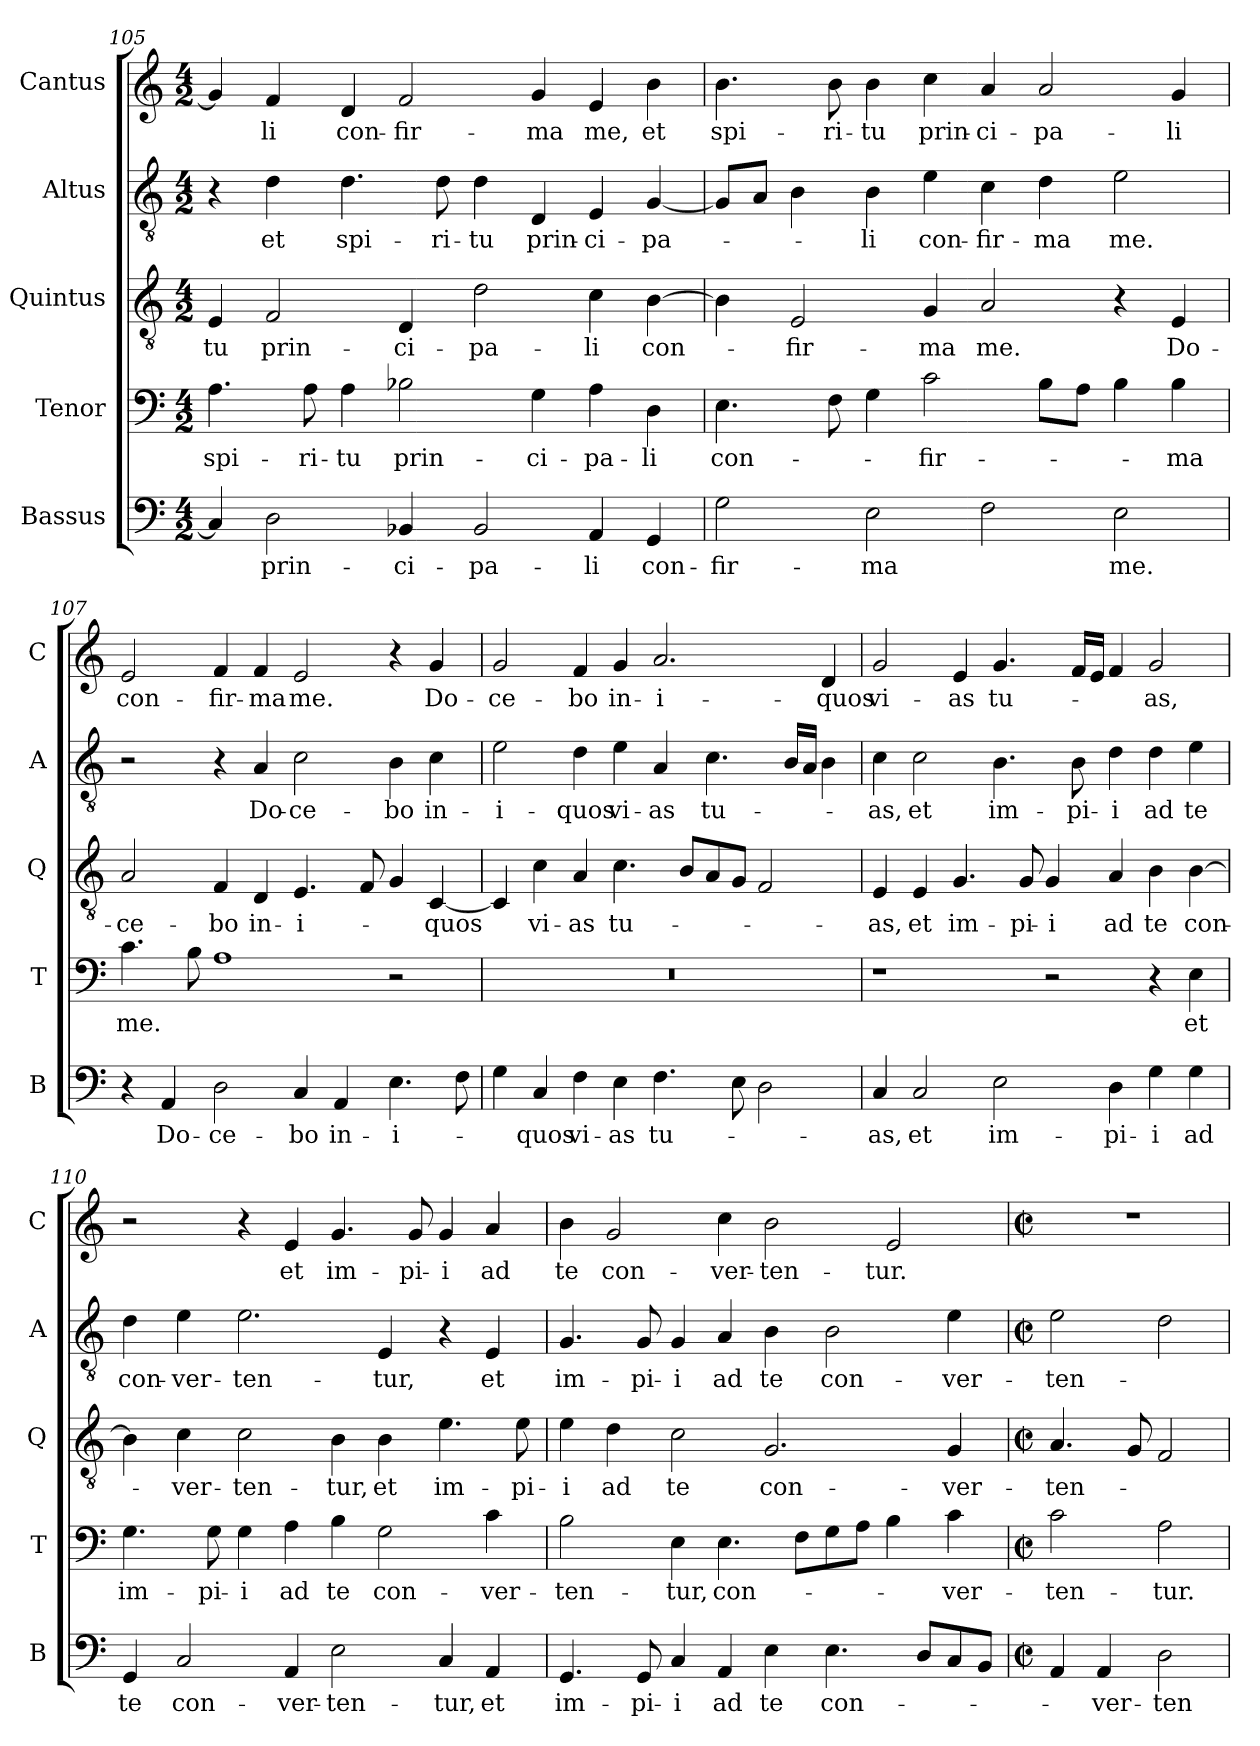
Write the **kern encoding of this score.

**kern	**text	**kern	**text	**kern	**text	**kern	**text	**kern	**text
*part5	*part5	*part4	*part4	*part3	*part3	*part2	*part2	*part1	*part1
*staff5	*staff5	*staff4	*staff4	*staff3	*staff3	*staff2	*staff2	*staff1	*staff1
*I"Bassus	*	*I"Tenor	*	*I"Quintus	*	*I"Altus	*	*I"Cantus	*
*I'B	*	*I'T	*	*I'Q	*	*I'A	*	*I'C	*
!!LO:PB:g=z
*clefF4	*	*clefF4	*	*clefGv2	*	*clefGv2	*	*clefG2	*
*k[]	*	*k[]	*	*k[]	*	*k[]	*	*k[]	*
*C:	*	*C:	*	*C:	*	*C:	*	*C:	*
*M4/2	*	*M4/2	*	*M4/2	*	*M4/2	*	*M4/2	*
=105	=105	=105	=105	=105	=105	=105	=105	=105	=105
!	!	!	!LO:LY:b	!	!LO:LY:b	!	!	!	!
4C/]	.	4.A\	spi-	4E/	-tu	4r	.	4g/]	.
!	!LO:LY:b	!	!	!	!LO:LY:b	!	!LO:LY:b	!	!LO:LY:b
2D\	prin-	.	.	2F/	prin-	4d\	et	4f/	-li
!	!	!	!LO:LY:b	!	!	!	!	!	!
.	.	8A\	-ri-	.	.	.	.	.	.
!	!	!	!LO:LY:b	!	!	!	!LO:LY:b	!	!LO:LY:b
.	.	4A\	-tu	.	.	4.d\	spi-	4d/	con-
!	!LO:LY:b	!	!LO:LY:b	!	!LO:LY:b	!	!	!	!LO:LY:b
4BB-X/	-ci-	2B-X\	prin-	4D/	-ci-	.	.	2f/	-fir-
!	!	!	!	!	!	!	!LO:LY:b	!	!
.	.	.	.	.	.	8d\	-ri-	.	.
!	!LO:LY:b	!	!	!	!LO:LY:b	!	!LO:LY:b	!	!
2BB-/	-pa-	.	.	2d\	-pa-	4d\	-tu	.	.
!	!	!	!LO:LY:b	!	!	!	!LO:LY:b	!	!LO:LY:b
.	.	4G\	-ci-	.	.	4D/	prin-	4g/	-ma
!	!LO:LY:b	!	!LO:LY:b	!	!LO:LY:b	!	!LO:LY:b	!	!LO:LY:b
4AA/	-li	4A\	-pa-	4c\	-li	4E/	-ci-	4e/	me,
!	!LO:LY:b	!	!LO:LY:b	!	!LO:LY:b	!	!LO:LY:b	!	!LO:LY:b
4GG/	con-	4D\	-li	[4B\	con-	[4G/	-pa-	4b\	et
=106	=106	=106	=106	=106	=106	=106	=106	=106	=106
!	!LO:LY:b	!	!LO:LY:b	!	!	!	!	!	!LO:LY:b
2G\	-fir-	4.E\	con-	4B\]	.	8G/L]	.	4.b\	spi-
.	.	.	.	.	.	8A/J	.	.	.
!	!	!	!	!	!LO:LY:b	!	!	!	!
.	.	.	.	2E/	-fir-	4B\	.	.	.
!	!	!	!	!	!	!	!	!	!LO:LY:b
.	.	8F\	.	.	.	.	.	8b\	-ri-
!	!LO:LY:b	!	!	!	!	!	!LO:LY:b	!	!LO:LY:b
2E\	-ma	4G\	.	.	.	4B\	-li	4b\	-tu
!	!	!	!LO:LY:b	!	!LO:LY:b	!	!LO:LY:b	!	!LO:LY:b
.	.	2c\	-fir-	4G/	-ma	4e\	con-	4cc\	prin-
!	!	!	!	!	!LO:LY:b	!	!LO:LY:b	!	!LO:LY:b
2F\	.	.	.	2A/	me.	4c\	-fir-	4a/	-ci-
!	!	!	!	!	!	!	!LO:LY:b	!	!LO:LY:b
.	.	8B\L	.	.	.	4d\	-ma	2a/	-pa-
.	.	8A\J	.	.	.	.	.	.	.
!	!LO:LY:b	!	!	!	!	!	!LO:LY:b	!	!
2E\	me.	4B\	.	4r	.	2e\	me.	.	.
!	!	!	!LO:LY:b	!	!LO:LY:b	!	!	!	!LO:LY:b
.	.	4B\	-ma	4E/	Do-	.	.	4g/	-li
=107	=107	=107	=107	=107	=107	=107	=107	=107	=107
!	!	!	!LO:LY:b	!	!LO:LY:b	!	!	!	!LO:LY:b
4r	.	4.c\	me.	2A/	-ce-	2r	.	2e/	con-
!	!LO:LY:b	!	!	!	!	!	!	!	!
4AA/	Do-	.	.	.	.	.	.	.	.
.	.	8B\	.	.	.	.	.	.	.
!	!LO:LY:b	!	!	!	!LO:LY:b	!	!	!	!LO:LY:b
2D\	-ce-	1A	.	4F/	-bo	4r	.	4f/	-fir-
!	!	!	!	!	!LO:LY:b	!	!LO:LY:b	!	!LO:LY:b
.	.	.	.	4D/	in-	4A/	Do-	4f/	-ma
!	!LO:LY:b	!	!	!	!LO:LY:b	!	!LO:LY:b	!	!LO:LY:b
4C/	-bo	.	.	4.E/	-i-	2c\	-ce-	2e/	me.
!	!LO:LY:b	!	!	!	!	!	!	!	!
4AA/	in-	.	.	.	.	.	.	.	.
.	.	.	.	8F/	.	.	.	.	.
!	!LO:LY:b	!	!	!	!	!	!LO:LY:b	!	!
4.E\	-i-	2r	.	4G/	.	4B\	-bo	4r	.
!	!	!	!	!	!LO:LY:b	!	!LO:LY:b	!	!LO:LY:b
.	.	.	.	[4C/	-quos	4c\	in-	4g/	Do-
8F\	.	.	.	.	.	.	.	.	.
!!LO:LB:g=z
=108	=108	=108	=108	=108	=108	=108	=108	=108	=108
!	!	!	!	!	!	!	!LO:LY:b	!	!LO:LY:b
4G\	.	0r	.	4C/]	.	2e\	-i-	2g/	-ce-
!	!LO:LY:b	!	!	!	!LO:LY:b	!	!	!	!
4C/	-quos	.	.	4c\	vi-	.	.	.	.
!	!LO:LY:b	!	!	!	!LO:LY:b	!	!LO:LY:b	!	!LO:LY:b
4F\	vi-	.	.	4A/	-as	4d\	-quos	4f/	-bo
!	!LO:LY:b	!	!	!	!LO:LY:b	!	!LO:LY:b	!	!LO:LY:b
4E\	-as	.	.	4.c\	tu-	4e\	vi-	4g/	in-
!	!LO:LY:b	!	!	!	!	!	!LO:LY:b	!	!LO:LY:b
4.F\	tu-	.	.	.	.	4A/	-as	2.a/	-i-
.	.	.	.	8B/L	.	.	.	.	.
!	!	!	!	!	!	!	!LO:LY:b	!	!
.	.	.	.	8A/	.	4.c\	tu-	.	.
8E\	.	.	.	8G/J	.	.	.	.	.
2D\	.	.	.	2F/	.	.	.	.	.
.	.	.	.	.	.	16B/LL	.	.	.
.	.	.	.	.	.	16A/JJ	.	.	.
!	!	!	!	!	!	!	!	!	!LO:LY:b
.	.	.	.	.	.	4B\	.	4d/	-quos
=109	=109	=109	=109	=109	=109	=109	=109	=109	=109
!	!LO:LY:b	!	!	!	!LO:LY:b	!	!LO:LY:b	!	!LO:LY:b
4C/	-as,	1r	.	4E/	-as,	4c\	-as,	2g/	vi-
!	!LO:LY:b	!	!	!	!LO:LY:b	!	!LO:LY:b	!	!
2C/	et	.	.	4E/	et	2c\	et	.	.
!	!	!	!	!	!LO:LY:b	!	!	!	!LO:LY:b
.	.	.	.	4.G/	im-	.	.	4e/	-as
!	!LO:LY:b	!	!	!	!	!	!LO:LY:b	!	!LO:LY:b
2E\	im-	.	.	.	.	4.B\	im-	4.g/	tu-
!	!	!	!	!	!LO:LY:b	!	!	!	!
.	.	.	.	8G/	-pi-	.	.	.	.
!	!	!	!	!	!LO:LY:b	!	!	!	!
.	.	2r	.	4G/	-i	.	.	.	.
!	!	!	!	!	!	!	!LO:LY:b	!	!
.	.	.	.	.	.	8B\	-pi-	16f/LL	.
.	.	.	.	.	.	.	.	16e/JJ	.
!	!LO:LY:b	!	!	!	!LO:LY:b	!	!LO:LY:b	!	!
4D\	-pi-	.	.	4A/	ad	4d\	-i	4f/	.
!	!LO:LY:b	!	!	!	!LO:LY:b	!	!LO:LY:b	!	!LO:LY:b
4G\	-i	4r	.	4B\	te	4d\	ad	2g/	-as,
!	!LO:LY:b	!	!LO:LY:b	!	!LO:LY:b	!	!LO:LY:b	!	!
4G\	ad	4E\	et	[4B\	con-	4e\	te	.	.
=110	=110	=110	=110	=110	=110	=110	=110	=110	=110
!	!LO:LY:b	!	!LO:LY:b	!	!	!	!LO:LY:b	!	!
4GG/	te	4.G\	im-	4B\]	.	4d\	con-	2r	.
!	!LO:LY:b	!	!	!	!LO:LY:b	!	!LO:LY:b	!	!
2C/	con-	.	.	4c\	-ver-	4e\	-ver-	.	.
!	!	!	!LO:LY:b	!	!	!	!	!	!
.	.	8G\	-pi-	.	.	.	.	.	.
!	!	!	!LO:LY:b	!	!LO:LY:b	!	!LO:LY:b	!	!
.	.	4G\	-i	2c\	-ten-	2.e\	-ten-	4r	.
!	!LO:LY:b	!	!LO:LY:b	!	!	!	!	!	!LO:LY:b
4AA/	-ver-	4A\	ad	.	.	.	.	4e/	et
!	!LO:LY:b	!	!LO:LY:b	!	!LO:LY:b	!	!	!	!LO:LY:b
2E\	-ten-	4B\	te	4B\	-tur,	.	.	4.g/	im-
!	!	!	!LO:LY:b	!	!LO:LY:b	!	!LO:LY:b	!	!
.	.	2G\	con-	4B\	et	4E/	-tur,	.	.
!	!	!	!	!	!	!	!	!	!LO:LY:b
.	.	.	.	.	.	.	.	8g/	-pi-
!	!LO:LY:b	!	!	!	!LO:LY:b	!	!	!	!LO:LY:b
4C/	-tur,	.	.	4.e\	im-	4r	.	4g/	-i
!	!LO:LY:b	!	!LO:LY:b	!	!	!	!LO:LY:b	!	!LO:LY:b
4AA/	et	4c\	-ver-	.	.	4E/	et	4a/	ad
!	!	!	!	!	!LO:LY:b	!	!	!	!
.	.	.	.	8e\	-pi-	.	.	.	.
!!LO:LB:g=z
=111	=111	=111	=111	=111	=111	=111	=111	=111	=111
!	!LO:LY:b	!	!LO:LY:b	!	!LO:LY:b	!	!LO:LY:b	!	!LO:LY:b
4.GG/	im-	2B\	-ten-	4e\	-i	4.G/	im-	4b\	te
!	!	!	!	!	!LO:LY:b	!	!	!	!LO:LY:b
.	.	.	.	4d\	ad	.	.	2g/	con-
!	!LO:LY:b	!	!	!	!	!	!LO:LY:b	!	!
8GG/	-pi-	.	.	.	.	8G/	-pi-	.	.
!	!LO:LY:b	!	!LO:LY:b	!	!LO:LY:b	!	!LO:LY:b	!	!
4C/	-i	4E\	-tur,	2c\	te	4G/	-i	.	.
!	!LO:LY:b	!	!LO:LY:b	!	!	!	!LO:LY:b	!	!LO:LY:b
4AA/	ad	4.E\	con-	.	.	4A/	ad	4cc\	-ver-
!	!LO:LY:b	!	!	!	!LO:LY:b	!	!LO:LY:b	!	!LO:LY:b
4E\	te	.	.	2.G/	con-	4B\	te	2b\	-ten-
.	.	8F\L	.	.	.	.	.	.	.
!	!LO:LY:b	!	!	!	!	!	!LO:LY:b	!	!
4.E\	con-	8G\	.	.	.	2B\	con-	.	.
.	.	8A\J	.	.	.	.	.	.	.
!	!	!	!	!	!	!	!	!	!LO:LY:b
.	.	4B\	.	.	.	.	.	2e/	-tur.
8D/L	.	.	.	.	.	.	.	.	.
!	!	!	!LO:LY:b	!	!LO:LY:b	!	!LO:LY:b	!	!
8C/	.	4c\	-ver-	4G/	-ver-	4e\	-ver-	.	.
8BB/J	.	.	.	.	.	.	.	.	.
=112	=112	=112	=112	=112	=112	=112	=112	=112	=112
*M2/2	*	*M2/2	*	*M2/2	*	*M2/2	*	*M2/2	*
*met(c|)	*	*met(c|)	*	*met(c|)	*	*met(c|)	*	*met(c|)	*
!	!	!	!LO:LY:b	!	!LO:LY:b	!	!LO:LY:b	!	!
4AA/	.	2c\	-ten-	4.A/	-ten-	2e\	-ten-	1r	.
!	!LO:LY:b	!	!	!	!	!	!	!	!
4AA/	-ver-	.	.	.	.	.	.	.	.
.	.	.	.	8G/	.	.	.	.	.
!	!LO:LY:b	!	!LO:LY:b	!	!	!	!	!	!
2D\	-ten-	2A\	-tur.	2F/	.	2d\	.	.	.
=	=	=	=	=	=	=	=	=	=
*-	*-	*-	*-	*-	*-	*-	*-	*-	*-
